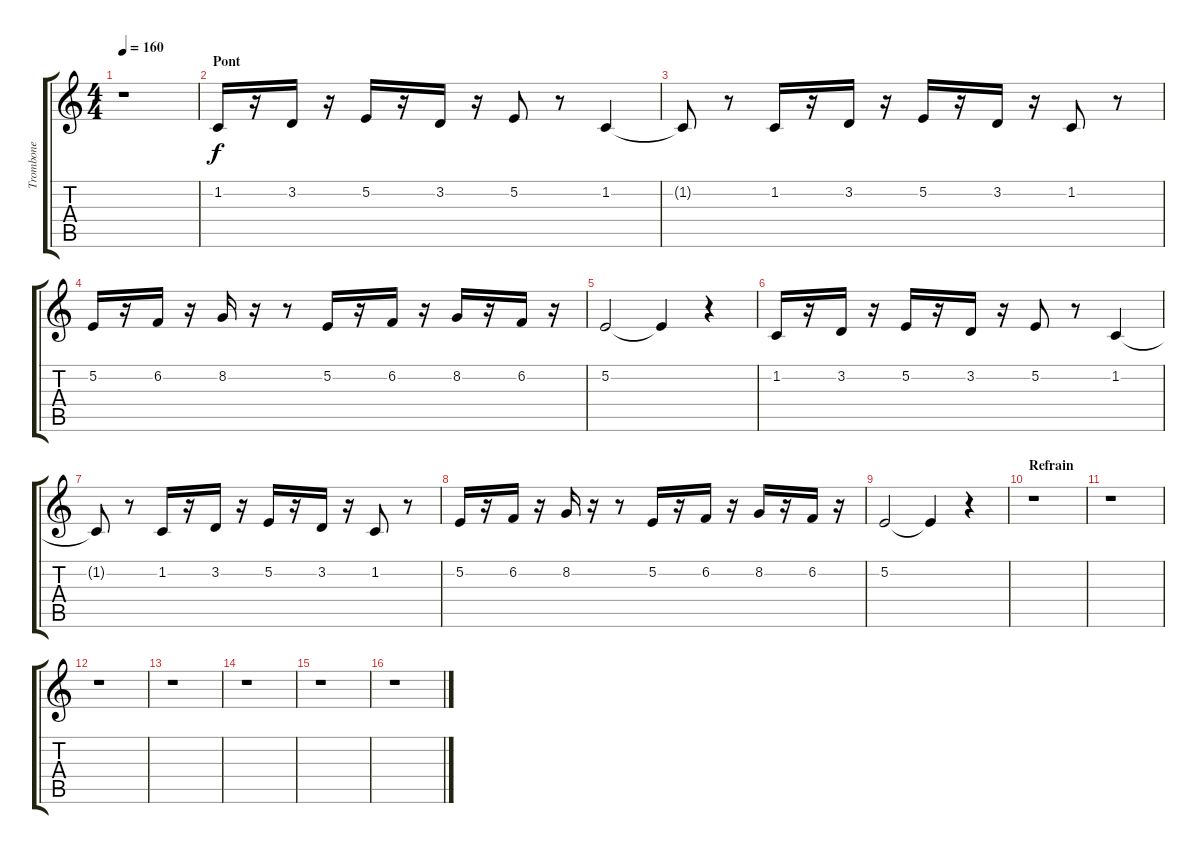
\track ("Trombone" "Trombone") {instrument trombone}
\staff {score tabs}
\tuning (E4 B3 G3 D3 A2 E2) {hide}
\ts (4 4)
\tempo 160
\clef g2
\ks c
r.1{dy f} |
\section ("" "Pont")
1.2.16 r.16 3.2.16 r.16 5.2.16 r.16 3.2.16 r.16 5.2.8 r.8 1.2.4 |
1.2{t}.8 r.8 1.2.16 r.16 3.2.16 r.16 5.2.16 r.16 3.2.16 r.16 1.2.8 r.8 |
5.2.16 r.16 6.2.16 r.16 8.2.16 r.16 r.8 5.2.16 r.16 6.2.16 r.16 8.2.16 r.16 6.2.16 r.16 |
5.2.2 5.2{t}.4 r.4 |
1.2.16 r.16 3.2.16 r.16 5.2.16 r.16 3.2.16 r.16 5.2.8 r.8 1.2.4 |
1.2{t}.8 r.8 1.2.16 r.16 3.2.16 r.16 5.2.16 r.16 3.2.16 r.16 1.2.8 r.8 |
5.2.16 r.16 6.2.16 r.16 8.2.16 r.16 r.8 5.2.16 r.16 6.2.16 r.16 8.2.16 r.16 6.2.16 r.16 |
5.2.2 5.2{t}.4 r.4 |
\section ("" "Refrain")
r.1 |
r.1 |
r.1 |
r.1 |
r.1 |
r.1 |
r.1
